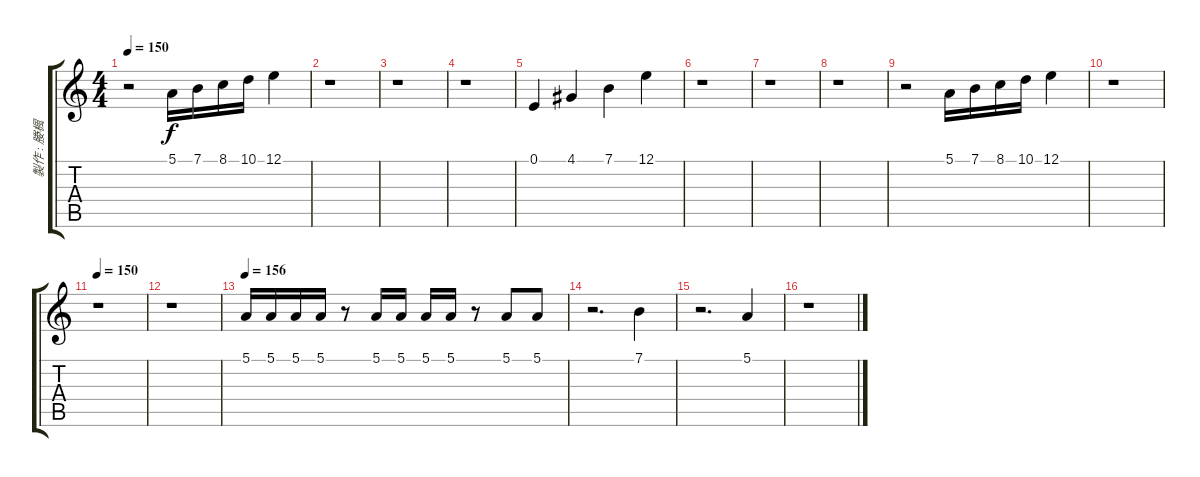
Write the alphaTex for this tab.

\track ("製作 : 媵楓" "製作 : 媵楓") {instrument orchestrahit}
\staff {score tabs}
\tuning (E4 B3 G3 D3 A2 E2) {hide}
\ts (4 4)
\tempo 150
\clef g2
\ks c
r.2{dy f} 5.1.16 7.1.16 8.1.16 10.1.16 12.1.4 |
r.1 |
r.1 |
r.1 |
0.1.4 4.1.4 7.1.4 12.1.4 |
r.1 |
r.1 |
r.1 |
r.2 5.1.16 7.1.16 8.1.16 10.1.16 12.1.4 |
r.1 |
\tempo 150
r.1 |
r.1 |
\tempo 156
5.1.16 5.1.16 5.1.16 5.1.16 r.8 5.1.16 5.1.16 5.1.16 5.1.16 r.8 5.1.8 5.1.8 |
r.2{d} 7.1.4 |
r.2{d} 5.1.4 |
r.1
